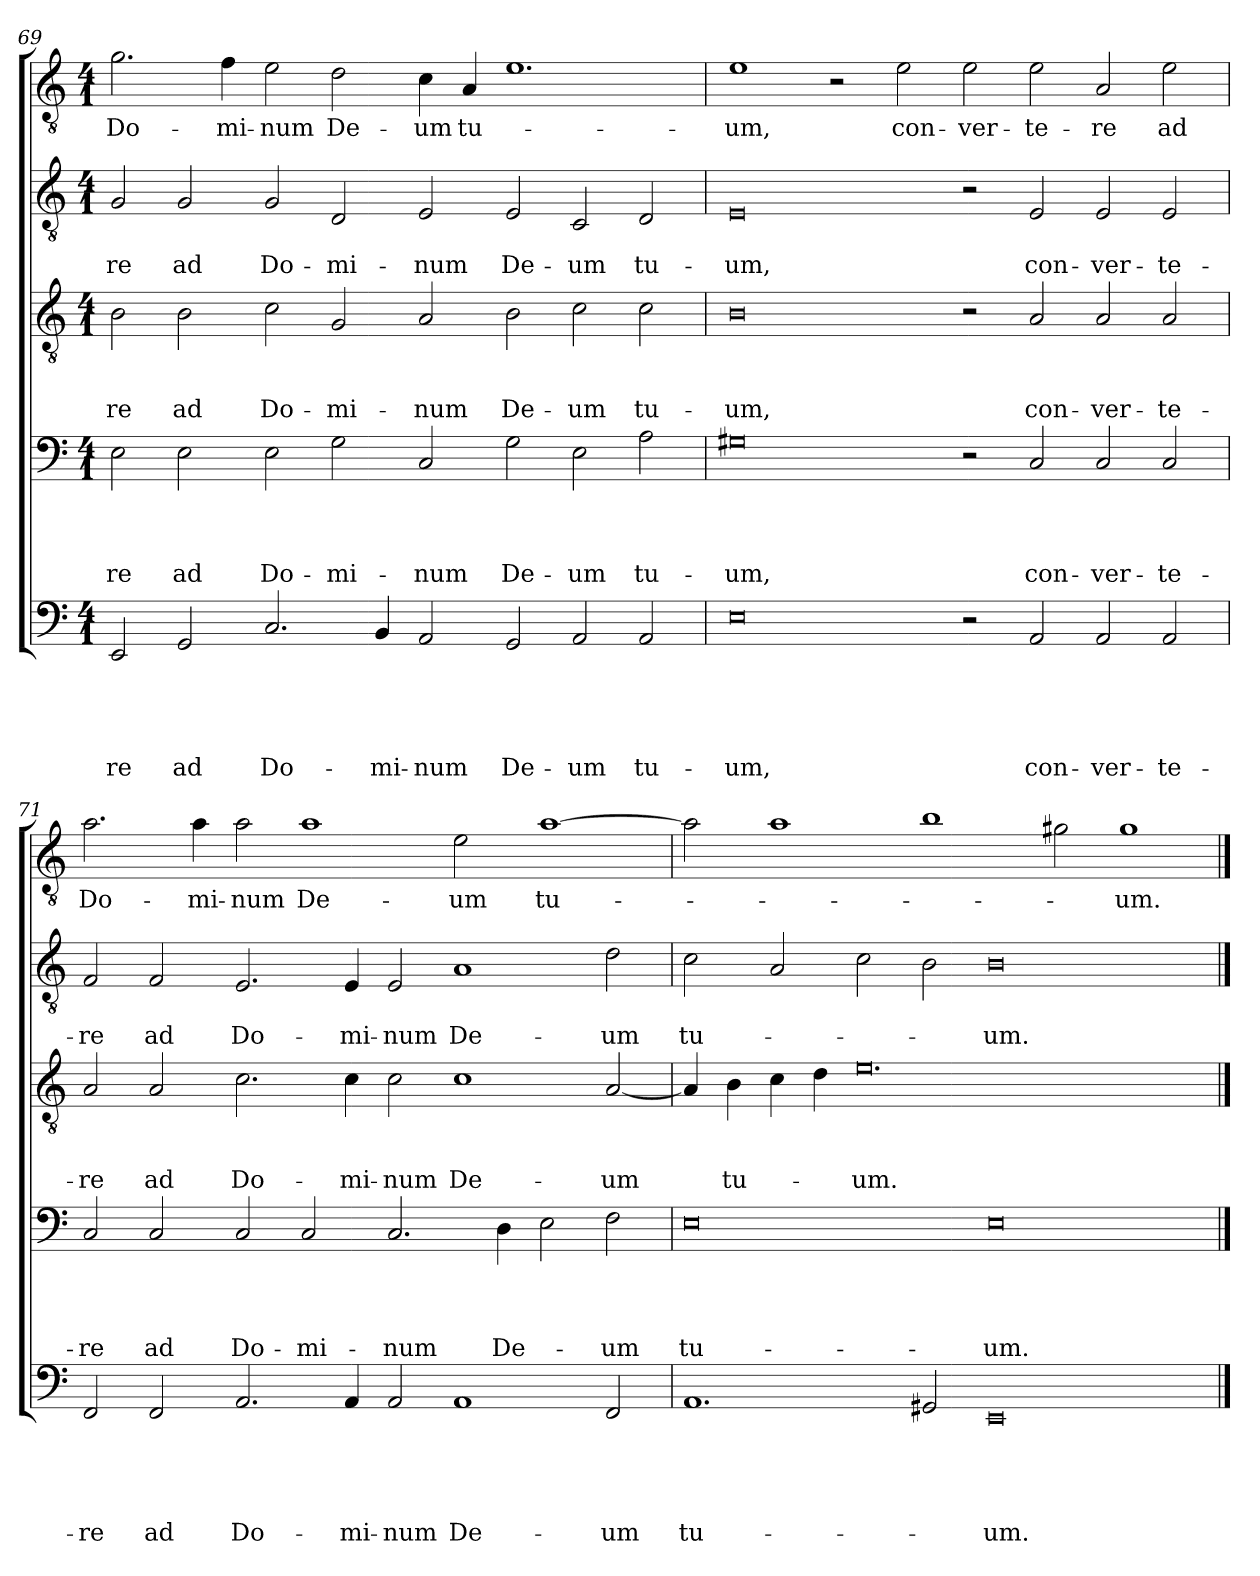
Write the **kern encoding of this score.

**kern	**text	**text	**text	**text	**text	**kern	**text	**text	**text	**text	**kern	**text	**text	**text	**kern	**text	**text	**kern	**text
*part5	*part5	*part5	*part5	*part5	*part5	*part4	*part4	*part4	*part4	*part4	*part3	*part3	*part3	*part3	*part2	*part2	*part2	*part1	*part1
*staff5	*staff5	*staff5	*staff5	*staff5	*staff5	*staff4	*staff4	*staff4	*staff4	*staff4	*staff3	*staff3	*staff3	*staff3	*staff2	*staff2	*staff2	*staff1	*staff1
!!LO:PB:g=z
*clefF4	*	*	*	*	*	*clefF4	*	*	*	*	*clefGv2	*	*	*	*clefGv2	*	*	*clefGv2	*
*k[]	*	*	*	*	*	*k[]	*	*	*	*	*k[]	*	*	*	*k[]	*	*	*k[]	*
*C:	*	*	*	*	*	*C:	*	*	*	*	*C:	*	*	*	*C:	*	*	*C:	*
*M4/1	*	*	*	*	*	*M4/1	*	*	*	*	*M4/1	*	*	*	*M4/1	*	*	*M4/1	*
=69	=69	=69	=69	=69	=69	=69	=69	=69	=69	=69	=69	=69	=69	=69	=69	=69	=69	=69	=69
!	!	!	!	!	!LO:LY:b	!	!	!	!	!LO:LY:b	!	!	!	!LO:LY:b	!	!	!LO:LY:b	!	!LO:LY:b
2EE/	.	.	.	.	-re	2E\	.	.	.	-re	2B\	.	.	-re	2G/	.	-re	2.g\	Do-
!	!	!	!	!	!LO:LY:b	!	!	!	!	!LO:LY:b	!	!	!	!LO:LY:b	!	!	!LO:LY:b	!	!
2GG/	.	.	.	.	ad	2E\	.	.	.	ad	2B\	.	.	ad	2G/	.	ad	.	.
!	!	!	!	!	!	!	!	!	!	!	!	!	!	!	!	!	!	!	!LO:LY:b
.	.	.	.	.	.	.	.	.	.	.	.	.	.	.	.	.	.	4f\	-mi-
!	!	!	!	!	!LO:LY:b	!	!	!	!	!LO:LY:b	!	!	!	!LO:LY:b	!	!	!LO:LY:b	!	!LO:LY:b
2.C/	.	.	.	.	Do-	2E\	.	.	.	Do-	2c\	.	.	Do-	2G/	.	Do-	2e\	-num
!	!	!	!	!	!	!	!	!	!	!LO:LY:b	!	!	!	!LO:LY:b	!	!	!LO:LY:b	!	!LO:LY:b
.	.	.	.	.	.	2G\	.	.	.	-mi-	2G/	.	.	-mi-	2D/	.	-mi-	2d\	De-
!	!	!	!	!	!LO:LY:b	!	!	!	!	!	!	!	!	!	!	!	!	!	!
4BB/	.	.	.	.	-mi-	.	.	.	.	.	.	.	.	.	.	.	.	.	.
!	!	!	!	!	!LO:LY:b	!	!	!	!	!LO:LY:b	!	!	!	!LO:LY:b	!	!	!LO:LY:b	!	!LO:LY:b
2AA/	.	.	.	.	-num	2C/	.	.	.	-num	2A/	.	.	-num	2E/	.	-num	4c\	-um
!	!	!	!	!	!	!	!	!	!	!	!	!	!	!	!	!	!	!	!LO:LY:b
.	.	.	.	.	.	.	.	.	.	.	.	.	.	.	.	.	.	4A/	tu-
!	!	!	!	!	!LO:LY:b	!	!	!	!	!LO:LY:b	!	!	!	!LO:LY:b	!	!	!LO:LY:b	!	!
2GG/	.	.	.	.	De-	2G\	.	.	.	De-	2B\	.	.	De-	2E/	.	De-	1.e	.
!	!	!	!	!	!LO:LY:b	!	!	!	!	!LO:LY:b	!	!	!	!LO:LY:b	!	!	!LO:LY:b	!	!
2AA/	.	.	.	.	-um	2E\	.	.	.	-um	2c\	.	.	-um	2C/	.	-um	.	.
!	!	!	!	!	!LO:LY:b	!	!	!	!	!LO:LY:b	!	!	!	!LO:LY:b	!	!	!LO:LY:b	!	!
2AA/	.	.	.	.	tu-	2A\	.	.	.	tu-	2c\	.	.	tu-	2D/	.	tu-	.	.
=70	=70	=70	=70	=70	=70	=70	=70	=70	=70	=70	=70	=70	=70	=70	=70	=70	=70	=70	=70
!	!	!	!	!	!LO:LY:b	!	!	!	!	!LO:LY:b	!	!	!	!LO:LY:b	!	!	!LO:LY:b	!	!LO:LY:b
0E	.	.	.	.	-um,	0G#X	.	.	.	-um,	0B	.	.	-um,	0E	.	-um,	1e	-um,
.	.	.	.	.	.	.	.	.	.	.	.	.	.	.	.	.	.	2r	.
!	!	!	!	!	!	!	!	!	!	!	!	!	!	!	!	!	!	!	!LO:LY:b
.	.	.	.	.	.	.	.	.	.	.	.	.	.	.	.	.	.	2e\	con-
!	!	!	!	!	!	!	!	!	!	!	!	!	!	!	!	!	!	!	!LO:LY:b
2r	.	.	.	.	.	2r	.	.	.	.	2r	.	.	.	2r	.	.	2e\	-ver-
!	!	!	!	!	!LO:LY:b	!	!	!	!	!LO:LY:b	!	!	!	!LO:LY:b	!	!	!LO:LY:b	!	!LO:LY:b
2AA/	.	.	.	.	con-	2C/	.	.	.	con-	2A/	.	.	con-	2E/	.	con-	2e\	-te-
!	!	!	!	!	!LO:LY:b	!	!	!	!	!LO:LY:b	!	!	!	!LO:LY:b	!	!	!LO:LY:b	!	!LO:LY:b
2AA/	.	.	.	.	-ver-	2C/	.	.	.	-ver-	2A/	.	.	-ver-	2E/	.	-ver-	2A/	-re
!	!	!	!	!	!LO:LY:b	!	!	!	!	!LO:LY:b	!	!	!	!LO:LY:b	!	!	!LO:LY:b	!	!LO:LY:b
2AA/	.	.	.	.	-te-	2C/	.	.	.	-te-	2A/	.	.	-te-	2E/	.	-te-	2e\	ad
=71	=71	=71	=71	=71	=71	=71	=71	=71	=71	=71	=71	=71	=71	=71	=71	=71	=71	=71	=71
!	!	!	!	!	!LO:LY:b	!	!	!	!	!LO:LY:b	!	!	!	!LO:LY:b	!	!	!LO:LY:b	!	!LO:LY:b
2FF/	.	.	.	.	-re	2C/	.	.	.	-re	2A/	.	.	-re	2F/	.	-re	2.a\	Do-
!	!	!	!	!	!LO:LY:b	!	!	!	!	!LO:LY:b	!	!	!	!LO:LY:b	!	!	!LO:LY:b	!	!
2FF/	.	.	.	.	ad	2C/	.	.	.	ad	2A/	.	.	ad	2F/	.	ad	.	.
!	!	!	!	!	!	!	!	!	!	!	!	!	!	!	!	!	!	!	!LO:LY:b
.	.	.	.	.	.	.	.	.	.	.	.	.	.	.	.	.	.	4a\	-mi-
!	!	!	!	!	!LO:LY:b	!	!	!	!	!LO:LY:b	!	!	!	!LO:LY:b	!	!	!LO:LY:b	!	!LO:LY:b
2.AA/	.	.	.	.	Do-	2C/	.	.	.	Do-	2.c\	.	.	Do-	2.E/	.	Do-	2a\	-num
!	!	!	!	!	!	!	!	!	!	!LO:LY:b	!	!	!	!	!	!	!	!	!LO:LY:b
.	.	.	.	.	.	2C/	.	.	.	-mi-	.	.	.	.	.	.	.	1a	De-
!	!	!	!	!	!LO:LY:b	!	!	!	!	!	!	!	!	!LO:LY:b	!	!	!LO:LY:b	!	!
4AA/	.	.	.	.	-mi-	.	.	.	.	.	4c\	.	.	-mi-	4E/	.	-mi-	.	.
!	!	!	!	!	!LO:LY:b	!	!	!	!	!LO:LY:b	!	!	!	!LO:LY:b	!	!	!LO:LY:b	!	!
2AA/	.	.	.	.	-num	2.C/	.	.	.	-num	2c\	.	.	-num	2E/	.	-num	.	.
!	!	!	!	!	!LO:LY:b	!	!	!	!	!	!	!	!	!LO:LY:b	!	!	!LO:LY:b	!	!LO:LY:b
1AA	.	.	.	.	De-	.	.	.	.	.	1c	.	.	De-	1A	.	De-	2e\	-um
!	!	!	!	!	!	!	!	!	!	!LO:LY:b	!	!	!	!	!	!	!	!	!
.	.	.	.	.	.	4D\	.	.	.	De-	.	.	.	.	.	.	.	.	.
!	!	!	!	!	!	!	!	!	!	!	!	!	!	!	!	!	!	!	!LO:LY:b
.	.	.	.	.	.	2E\	.	.	.	.	.	.	.	.	.	.	.	[1a	tu-
!	!	!	!	!	!LO:LY:b	!	!	!	!	!LO:LY:b	!	!	!	!LO:LY:b	!	!	!LO:LY:b	!	!
2FF/	.	.	.	.	-um	2F\	.	.	.	-um	[2A/	.	.	-um	2d\	.	-um	.	.
=72	=72	=72	=72	=72	=72	=72	=72	=72	=72	=72	=72	=72	=72	=72	=72	=72	=72	=72	=72
!	!	!	!	!	!LO:LY:b	!	!	!	!	!LO:LY:b	!	!	!	!	!	!	!LO:LY:b	!	!
1.AA	.	.	.	.	tu-	0E	.	.	.	tu-	4A/]	.	.	.	2c\	.	tu-	2a\]	.
!	!	!	!	!	!	!	!	!	!	!	!	!	!	!LO:LY:b	!	!	!	!	!
.	.	.	.	.	.	.	.	.	.	.	4B\	.	.	tu-	.	.	.	.	.
.	.	.	.	.	.	.	.	.	.	.	4c\	.	.	.	2A/	.	.	1a	.
.	.	.	.	.	.	.	.	.	.	.	4d\	.	.	.	.	.	.	.	.
!	!	!	!	!	!	!	!	!	!	!	!	!	!	!LO:LY:b	!	!	!	!	!
.	.	.	.	.	.	.	.	.	.	.	0.e	.	.	-um.	2c\	.	.	.	.
2GG#X/	.	.	.	.	.	.	.	.	.	.	.	.	.	.	2B\	.	.	1b	.
!	!	!	!	!	!LO:LY:b	!	!	!	!	!LO:LY:b	!	!	!	!	!	!	!LO:LY:b	!	!
0EE	.	.	.	.	-um.	0E	.	.	.	-um.	.	.	.	.	0B	.	-um.	.	.
.	.	.	.	.	.	.	.	.	.	.	.	.	.	.	.	.	.	2g#X\	.
!	!	!	!	!	!	!	!	!	!	!	!	!	!	!	!	!	!	!	!LO:LY:b
.	.	.	.	.	.	.	.	.	.	.	.	.	.	.	.	.	.	1g#	-um.
==	==	==	==	==	==	==	==	==	==	==	==	==	==	==	==	==	==	==	==
*-	*-	*-	*-	*-	*-	*-	*-	*-	*-	*-	*-	*-	*-	*-	*-	*-	*-	*-	*-
